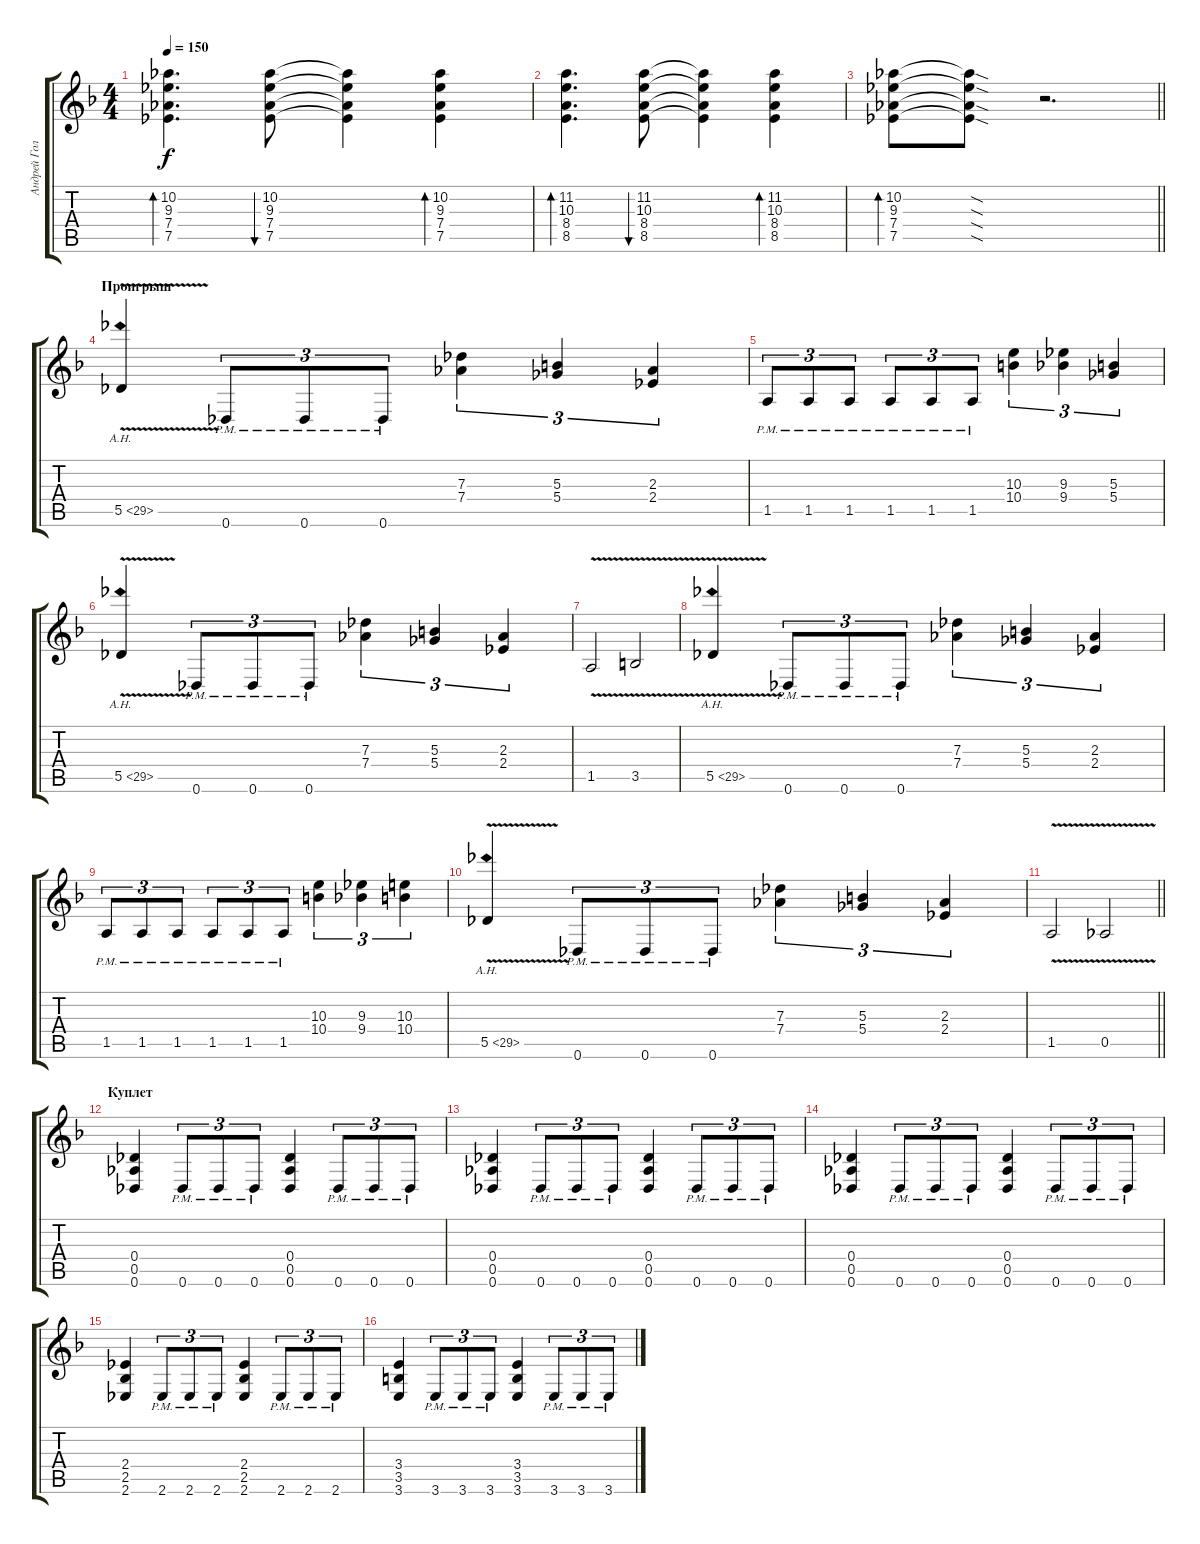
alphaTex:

\track ("Андрей Голованов" "Андрей Гол") {instrument distortionguitar}
\staff {score tabs}
\tuning (Eb4 Bb3 Gb3 Db3 Ab2 Db2) {hide}
\ts (4 4)
\tempo 150
\clef g2
\ks dminor
(10.2 9.3 7.4 7.5).4{d bd 120 dy f} (10.2 9.3 7.4 7.5).8{bu 120} (10.2{t} 9.3{t} 7.4{t} 7.5{t}).4 (10.2 9.3 7.4 7.5).4{bd 120} |
(11.2 10.3 8.4 8.5).4{d bd 120} (11.2 10.3 8.4 8.5).8{bu 120} (11.2{t} 10.3{t} 8.4{t} 8.5{t}).4 (11.2 10.3 8.4 8.5).4{bd 120} |
\barLineRight lightlight
(10.2 9.3 7.4 7.5).8{bd 120} (10.2{sod t} 9.3{sod t} 7.4{sod t} 7.5{sod t}).8 r.2{d} |
\section ("" "Проигрыш")
5.5{ah 24 v}.4 0.6{pm}.8{tu (3 2)} 0.6{pm}.8{tu (3 2)} 0.6{pm}.8{tu (3 2)} (7.3 7.4).4{tu (3 2)} (5.3 5.4).4{tu (3 2)} (2.3 2.4).4{tu (3 2)} |
1.5{pm}.8{tu (3 2)} 1.5{pm}.8{tu (3 2)} 1.5{pm}.8{tu (3 2)} 1.5{pm}.8{tu (3 2)} 1.5{pm}.8{tu (3 2)} 1.5{pm}.8{tu (3 2)} (10.3 10.4).4{tu (3 2)} (9.3 9.4).4{tu (3 2)} (5.3 5.4).4{tu (3 2)} |
5.5{ah 24 v}.4 0.6{pm}.8{tu (3 2)} 0.6{pm}.8{tu (3 2)} 0.6{pm}.8{tu (3 2)} (7.3 7.4).4{tu (3 2)} (5.3 5.4).4{tu (3 2)} (2.3 2.4).4{tu (3 2)} |
1.5{v}.2 3.5{v}.2 |
5.5{ah 24 v}.4 0.6{pm}.8{tu (3 2)} 0.6{pm}.8{tu (3 2)} 0.6{pm}.8{tu (3 2)} (7.3 7.4).4{tu (3 2)} (5.3 5.4).4{tu (3 2)} (2.3 2.4).4{tu (3 2)} |
1.5{pm}.8{tu (3 2)} 1.5{pm}.8{tu (3 2)} 1.5{pm}.8{tu (3 2)} 1.5{pm}.8{tu (3 2)} 1.5{pm}.8{tu (3 2)} 1.5{pm}.8{tu (3 2)} (10.3 10.4).4{tu (3 2)} (9.3 9.4).4{tu (3 2)} (10.3 10.4).4{tu (3 2)} |
5.5{ah 24 v}.4 0.6{pm}.8{tu (3 2)} 0.6{pm}.8{tu (3 2)} 0.6{pm}.8{tu (3 2)} (7.3 7.4).4{tu (3 2)} (5.3 5.4).4{tu (3 2)} (2.3 2.4).4{tu (3 2)} |
\barLineRight lightlight
1.5{v}.2 0.5{v}.2 |
\section ("" "Куплет")
(0.4 0.5 0.6).4 0.6{pm}.8{tu (3 2)} 0.6{pm}.8{tu (3 2)} 0.6{pm}.8{tu (3 2)} (0.4 0.5 0.6).4 0.6{pm}.8{tu (3 2)} 0.6{pm}.8{tu (3 2)} 0.6{pm}.8{tu (3 2)} |
(0.4 0.5 0.6).4 0.6{pm}.8{tu (3 2)} 0.6{pm}.8{tu (3 2)} 0.6{pm}.8{tu (3 2)} (0.4 0.5 0.6).4 0.6{pm}.8{tu (3 2)} 0.6{pm}.8{tu (3 2)} 0.6{pm}.8{tu (3 2)} |
(0.4 0.5 0.6).4 0.6{pm}.8{tu (3 2)} 0.6{pm}.8{tu (3 2)} 0.6{pm}.8{tu (3 2)} (0.4 0.5 0.6).4 0.6{pm}.8{tu (3 2)} 0.6{pm}.8{tu (3 2)} 0.6{pm}.8{tu (3 2)} |
(2.4 2.5 2.6).4 2.6{pm}.8{tu (3 2)} 2.6{pm}.8{tu (3 2)} 2.6{pm}.8{tu (3 2)} (2.4 2.5 2.6).4 2.6{pm}.8{tu (3 2)} 2.6{pm}.8{tu (3 2)} 2.6{pm}.8{tu (3 2)} |
(3.4 3.5 3.6).4 3.6{pm}.8{tu (3 2)} 3.6{pm}.8{tu (3 2)} 3.6{pm}.8{tu (3 2)} (3.4 3.5 3.6).4 3.6{pm}.8{tu (3 2)} 3.6{pm}.8{tu (3 2)} 3.6{pm}.8{tu (3 2)}
